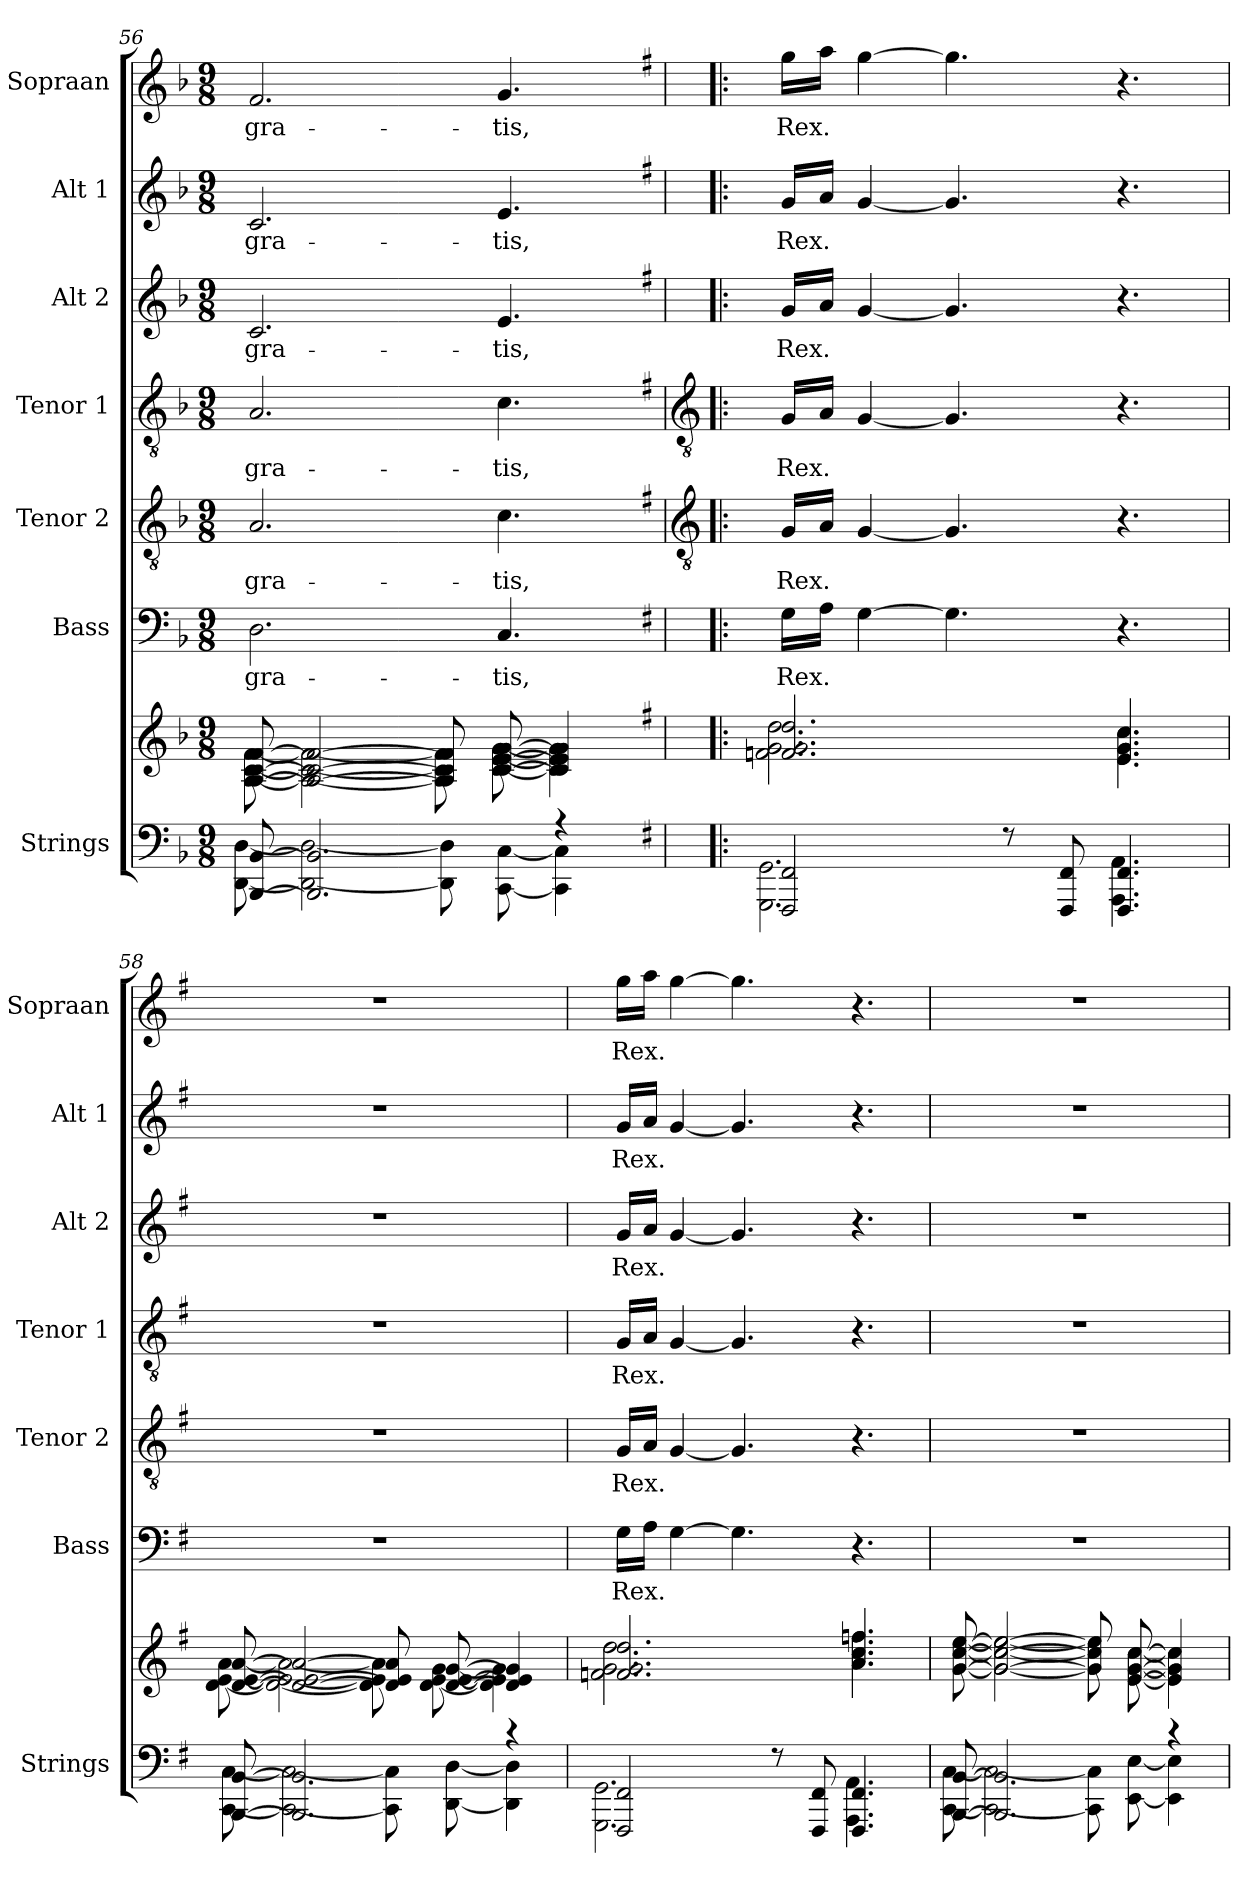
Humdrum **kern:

**kern	**kern	**kern	**text	**kern	**text	**kern	**text	**kern	**text	**kern	**text	**kern	**text
*part7	*part7	*part6	*part6	*part5	*part5	*part4	*part4	*part3	*part3	*part2	*part2	*part1	*part1
*staff8	*staff7	*staff6	*staff6	*staff5	*staff5	*staff4	*staff4	*staff3	*staff3	*staff2	*staff2	*staff1	*staff1
*I"Strings	*	*I"Bass	*	*I"Tenor 2	*	*I"Tenor 1	*	*I"Alt 2	*	*I"Alt 1	*	*I"Sopraan	*
*I'Strings	*	*I'Bass	*	*I'Tenor 2	*	*I'Tenor 1	*	*I'Alt 2	*	*I'Alt 1	*	*I'Sopraan	*
*clefF4	*clefG2	*clefF4	*	*clefGv2	*	*clefGv2	*	*clefG2	*	*clefG2	*	*clefG2	*
*k[b-]	*k[b-]	*k[b-]	*	*k[b-]	*	*k[b-]	*	*k[b-]	*	*k[b-]	*	*k[b-]	*
*F:	*F:	*F:	*	*F:	*	*F:	*	*F:	*	*F:	*	*F:	*
*M9/8	*M9/8	*M9/8	*	*M9/8	*	*M9/8	*	*M9/8	*	*M9/8	*	*M9/8	*
=56	=56	=56	=56	=56	=56	=56	=56	=56	=56	=56	=56	=56	=56
*^	*^	*	*	*	*	*	*	*	*	*	*	*	*
!	!	!	!	!	!LO:LY:b	!	!LO:LY:b	!	!LO:LY:b	!	!LO:LY:b	!	!LO:LY:b	!	!LO:LY:b
[8BBB-/ [8BB-/	[8DD\ [8D\	[8A/ [8c/ [8f/	[8A\ [8c\ [8f\	2.D	gra-	2.A	gra-	2.A	gra-	2.c	gra-	2.c	gra-	2.f	gra-
2.BBB-/] 2.BB-/]	2DD\_ 2D\_	2A/_ 2c/_ 2f/_	2A\_ 2c\_ 2f\_	.	.	.	.	.	.	.	.	.	.	.	.
.	8DD\] 8D\]	8A/] 8c/] 8f/]	8A\] 8c\] 8f\]	.	.	.	.	.	.	.	.	.	.	.	.
!	!	!	!	!	!LO:LY:b	!	!LO:LY:b	!	!LO:LY:b	!	!LO:LY:b	!	!LO:LY:b	!	!LO:LY:b
.	[8CC\ [8C\	[8c/ [8e/ [8g/	[8c\ [8e\ [8g\	4.C	-tis,	4.c	-tis,	4.c	-tis,	4.e	-tis,	4.e	-tis,	4.g	-tis,
4r	4CC\] 4C\]	4c/] 4e/] 4g/]	4c\] 4e\] 4g\]	.	.	.	.	.	.	.	.	.	.	.	.
*k[f#]	*	*k[f#]	*	*k[f#]	*	*k[f#]	*	*k[f#]	*	*k[f#]	*	*k[f#]	*	*k[f#]	*
*G:	*	*G:	*	*G:	*	*G:	*	*G:	*	*G:	*	*G:	*	*G:	*
!!LO:LB:g=z
=57!|:	=57!|:	=57!|:	=57!|:	=57!|:	=57!|:	=57!|:	=57!|:	=57!|:	=57!|:	=57!|:	=57!|:	=57!|:	=57!|:	=57!|:	=57!|:
*	*	*	*	*	*	*clefGv2	*	*clefGv2	*	*	*	*	*	*	*
!	!	!	!	!	!LO:LY:b	!	!LO:LY:b	!	!LO:LY:b	!	!LO:LY:b	!	!LO:LY:b	!	!LO:LY:b
2FFF#/ 2FF#/	2.GGG\ 2.GG\	2.fn/ 2.g/ 2.dd/	2.fn\ 2.g\ 2.dd\	16GLL	Rex.	16GLL	Rex.	16GLL	Rex.	16gLL	Rex.	16gLL	Rex.	16ggLL	Rex.
.	.	.	.	16AJJ	.	16AJJ	.	16AJJ	.	16aJJ	.	16aJJ	.	16aaJJ	.
.	.	.	.	[4G	.	[4G	.	[4G	.	[4g	.	[4g	.	[4gg	.
.	.	.	.	4.G]	.	4.G]	.	4.G]	.	4.g]	.	4.g]	.	4.gg]	.
8r	.	.	.	.	.	.	.	.	.	.	.	.	.	.	.
8FFF#/ 8FF#/	.	.	.	.	.	.	.	.	.	.	.	.	.	.	.
4.FFF#/ 4.FF#/	4.AAA\ 4.AA\	4.e/ 4.g/ 4.cc/	4.e\ 4.g\ 4.cc\	4.r	.	4.r	.	4.r	.	4.r	.	4.r	.	4.r	.
=58	=58	=58	=58	=58	=58	=58	=58	=58	=58	=58	=58	=58	=58	=58	=58
!	!	!	!	!LO:N:vis=1	!	!LO:N:vis=1	!	!LO:N:vis=1	!	!LO:N:vis=1	!	!LO:N:vis=1	!	!LO:N:vis=1	!
[8BBB/ [8BB/	[8CC\ [8C\	[8d/ [8e/ [8a/	[8d\ [8e\ [8a\	8%9r	.	8%9r	.	8%9r	.	8%9r	.	8%9r	.	8%9r	.
2.BBB/] 2.BB/]	2CC\_ 2C\_	2d/_ 2e/_ 2a/_	2d\_ 2e\_ 2a\_	.	.	.	.	.	.	.	.	.	.	.	.
.	8CC\] 8C\]	8d/] 8e/] 8a/]	8d\] 8e\] 8a\]	.	.	.	.	.	.	.	.	.	.	.	.
.	[8DD\ [8D\	[8d/ [8e/ [8g/	[8d\ [8e\ [8g\	.	.	.	.	.	.	.	.	.	.	.	.
4r	4DD\] 4D\]	4d/] 4e/] 4g/]	4d\] 4e\] 4g\]	.	.	.	.	.	.	.	.	.	.	.	.
=59	=59	=59	=59	=59	=59	=59	=59	=59	=59	=59	=59	=59	=59	=59	=59
!	!	!	!	!	!LO:LY:b	!	!LO:LY:b	!	!LO:LY:b	!	!LO:LY:b	!	!LO:LY:b	!	!LO:LY:b
2FFF#/ 2FF#/	2.GGG\ 2.GG\	2.fn/ 2.g/ 2.dd/	2.fn\ 2.g\ 2.dd\	16GLL	Rex.	16GLL	Rex.	16GLL	Rex.	16gLL	Rex.	16gLL	Rex.	16ggLL	Rex.
.	.	.	.	16AJJ	.	16AJJ	.	16AJJ	.	16aJJ	.	16aJJ	.	16aaJJ	.
.	.	.	.	[4G	.	[4G	.	[4G	.	[4g	.	[4g	.	[4gg	.
.	.	.	.	4.G]	.	4.G]	.	4.G]	.	4.g]	.	4.g]	.	4.gg]	.
8r	.	.	.	.	.	.	.	.	.	.	.	.	.	.	.
8FFF#/ 8FF#/	.	.	.	.	.	.	.	.	.	.	.	.	.	.	.
4.FFF#/ 4.FF#/	4.AAA\ 4.AA\	4.a/ 4.cc/ 4.ffn/	4.a\ 4.cc\ 4.ffn\	4.r	.	4.r	.	4.r	.	4.r	.	4.r	.	4.r	.
=60	=60	=60	=60	=60	=60	=60	=60	=60	=60	=60	=60	=60	=60	=60	=60
!	!	!	!	!LO:N:vis=1	!	!LO:N:vis=1	!	!LO:N:vis=1	!	!LO:N:vis=1	!	!LO:N:vis=1	!	!LO:N:vis=1	!
[8BBB/ [8BB/	[8CC\ [8C\	[8g/ [8cc/ [8ee/	[8g\ [8cc\ [8ee\	8%9r	.	8%9r	.	8%9r	.	8%9r	.	8%9r	.	8%9r	.
2.BBB/] 2.BB/]	2CC\_ 2C\_	2g/_ 2cc/_ 2ee/_	2g\_ 2cc\_ 2ee\_	.	.	.	.	.	.	.	.	.	.	.	.
.	8CC\] 8C\]	8g/] 8cc/] 8ee/]	8g\] 8cc\] 8ee\]	.	.	.	.	.	.	.	.	.	.	.	.
.	[8EE\ [8E\	[8e/ [8g/ [8cc/	[8e\ [8g\ [8cc\	.	.	.	.	.	.	.	.	.	.	.	.
4r	4EE\] 4E\]	4e/] 4g/] 4cc/]	4e\] 4g\] 4cc\]	.	.	.	.	.	.	.	.	.	.	.	.
*v	*v	*	*	*	*	*	*	*	*	*	*	*	*	*	*
*	*v	*v	*	*	*	*	*	*	*	*	*	*	*	*
=	=	=	=	=	=	=	=	=	=	=	=	=	=
*-	*-	*-	*-	*-	*-	*-	*-	*-	*-	*-	*-	*-	*-
